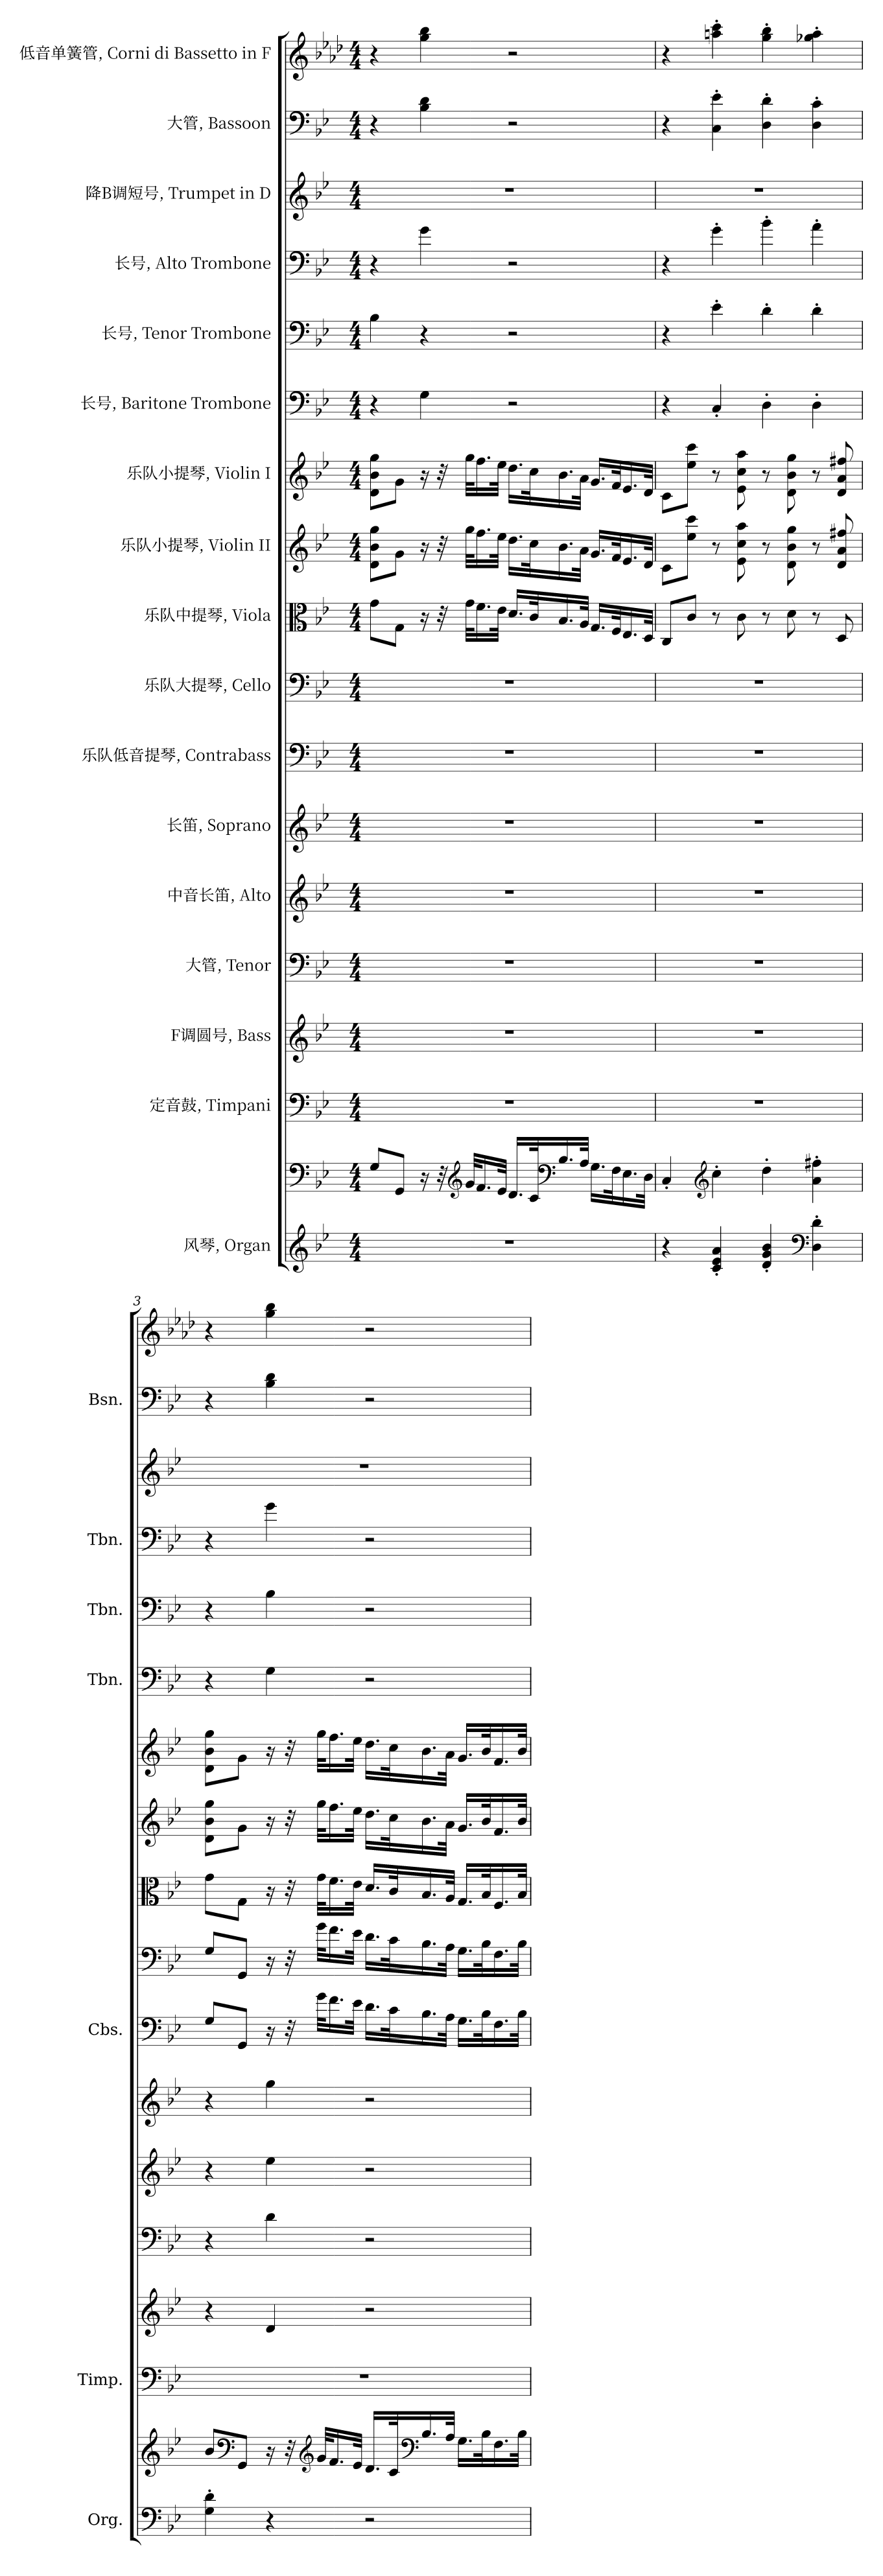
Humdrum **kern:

**kern	**kern	**kern	**kern	**kern	**kern	**kern	**kern	**kern	**kern	**kern	**kern	**kern	**kern	**kern	**kern	**kern	**kern
*part17	*part17	*part16	*part15	*part14	*part13	*part12	*part11	*part10	*part9	*part8	*part7	*part6	*part5	*part4	*part3	*part2	*part1
*staff18	*staff17	*staff16	*staff15	*staff14	*staff13	*staff12	*staff11	*staff10	*staff9	*staff8	*staff7	*staff6	*staff5	*staff4	*staff3	*staff2	*staff1
*I"风琴, Organ	*	*I"定音鼓, Timpani	*I"F调圆号, Bass	*I"大管, Tenor	*I"中音长笛, Alto	*I"长笛, Soprano	*I"乐队低音提琴, Contrabass	*I"乐队大提琴, Cello	*I"乐队中提琴, Viola	*I"乐队小提琴, Violin II	*I"乐队小提琴, Violin I	*I"长号, Baritone Trombone	*I"长号, Tenor Trombone	*I"长号, Alto Trombone	*I"降B调短号, Trumpet in D	*I"大管, Bassoon	*I"低音单簧管, Corni di Bassetto in F
*I'Org.	*	*I'Timp.	*	*	*	*	*I'Cbs.	*	*	*	*	*I'Tbn.	*I'Tbn.	*I'Tbn.	*	*I'Bsn.	*
*clefG2	*clefF4	*clefF4	*clefG2	*clefF4	*clefG2	*clefG2	*clefF4	*clefF4	*clefC3	*clefG2	*clefG2	*clefF4	*clefF4	*clefF4	*clefG2	*clefF4	*clefG2
*	*	*	*ITrd4c7	*	*ITrd3c5	*	*ITrd7c12	*	*	*	*	*	*	*	*ITrd1c2	*	*ITrd8c14
*k[b-e-]	*k[b-e-]	*k[b-e-]	*k[b-e-a-]	*k[b-e-]	*k[b-]	*k[b-e-]	*k[b-e-]	*k[b-e-]	*k[b-e-]	*k[b-e-]	*k[b-e-]	*k[b-e-]	*k[b-e-]	*k[b-e-]	*k[b-e-a-d-]	*k[b-e-]	*k[b-e-a-d-]
*M4/4	*M4/4	*M4/4	*M4/4	*M4/4	*M4/4	*M4/4	*M4/4	*M4/4	*M4/4	*M4/4	*M4/4	*M4/4	*M4/4	*M4/4	*M4/4	*M4/4	*M4/4
*MM50	*MM50	*MM50	*MM50	*MM50	*MM50	*MM50	*MM50	*MM50	*MM50	*MM50	*MM50	*MM50	*MM50	*MM50	*MM50	*MM50	*MM50
=1	=1	=1	=1	=1	=1	=1	=1	=1	=1	=1	=1	=1	=1	=1	=1	=1	=1
1r	8G/L	1r	1r	1r	1r	1r	1r	1r	8g\L	8d\ 8b-\ 8gg\L	8d\ 8b-\ 8gg\L	4r	4B-\	4r	1r	4r	4r
.	8GG/J	.	.	.	.	.	.	.	8G\J	8g\J	8g\J	.	.	.	.	.	.
.	16r	.	.	.	.	.	.	.	16r	16r	16r	4G\	4r	4g\	.	4B-\ 4d\	4g\ 4b-\
.	32r	.	.	.	.	.	.	.	32r	32r	32r	.	.	.	.	.	.
*	*clefG2	*	*	*	*	*	*	*	*	*	*	*	*	*	*	*	*
.	32g/KLL	.	.	.	.	.	.	.	32g\KLL	32gg\KLL	32gg\KLL	.	.	.	.	.	.
.	16.f/	.	.	.	.	.	.	.	16.f\	16.ff\	16.ff\	.	.	.	.	.	.
.	32e-/JJk	.	.	.	.	.	.	.	32e-\JJk	32ee-\JJk	32ee-\JJk	.	.	.	.	.	.
.	16.d/LL	.	.	.	.	.	.	.	16.d/LL	16.dd\LL	16.dd\LL	2r	2r	2r	.	2r	2r
.	32c/K	.	.	.	.	.	.	.	32c/K	32cc\K	32cc\K	.	.	.	.	.	.
*	*clefF4	*	*	*	*	*	*	*	*	*	*	*	*	*	*	*	*
.	16.B-/	.	.	.	.	.	.	.	16.B-/	16.b-\	16.b-\	.	.	.	.	.	.
.	32A/JJk	.	.	.	.	.	.	.	32A/JJk	32a\JJk	32a\JJk	.	.	.	.	.	.
.	16.G\LL	.	.	.	.	.	.	.	16.G/LL	16.g/LL	16.g/LL	.	.	.	.	.	.
.	32F\K	.	.	.	.	.	.	.	32F/K	32f/K	32f/K	.	.	.	.	.	.
.	16.E-\	.	.	.	.	.	.	.	16.E-/	16.e-/	16.e-/	.	.	.	.	.	.
.	32D\JJk	.	.	.	.	.	.	.	32D/JJk	32d/JJk	32d/JJk	.	.	.	.	.	.
!!LO:PB:g=z
=2	=2	=2	=2	=2	=2	=2	=2	=2	=2	=2	=2	=2	=2	=2	=2	=2	=2
4r	4C'/	1r	1r	1r	1r	1r	1r	1r	8C/L	8c\L	8c\L	4r	4r	4r	1r	4r	4r
.	.	.	.	.	.	.	.	.	8c/J	8ee-\ 8ccc\J	8ee-\ 8ccc\J	.	.	.	.	.	.
*	*clefG2	*	*	*	*	*	*	*	*	*	*	*	*	*	*	*	*
4c/' 4e-/' 4a/'	4cc'\	.	.	.	.	.	.	.	8r	8r	8r	4C'/	4e-'\	4g'\	.	4C\' 4e-\'	4an\' 4cc\'
.	.	.	.	.	.	.	.	.	8c\	8e-\ 8cc\ 8aa\	8e-\ 8cc\ 8aa\	.	.	.	.	.	.
4d/' 4g/' 4b-/'	4dd'\	.	.	.	.	.	.	.	8r	8r	8r	4D'\	4d'\	4b-'\	.	4D\' 4d\'	4g\' 4b-\'
.	.	.	.	.	.	.	.	.	8d\	8d\ 8b-\ 8gg\	8d\ 8b-\ 8gg\	.	.	.	.	.	.
*clefF4	*	*	*	*	*	*	*	*	*	*	*	*	*	*	*	*	*
4D\' 4d\'	4a\' 4ff#X\'	.	.	.	.	.	.	.	8r	8r	8r	4D'\	4d'\	4a'\	.	4D\' 4c\'	4g-X\' 4a\'
.	.	.	.	.	.	.	.	.	8D/	8d/ 8a/ 8ff#X/	8d/ 8a/ 8ff#X/	.	.	.	.	.	.
=3	=3	=3	=3	=3	=3	=3	=3	=3	=3	=3	=3	=3	=3	=3	=3	=3	=3
4G\' 4d\'	8b-/L	1r	4r	4r	4r	4r	8GG/L	8G/L	8g\L	8d\ 8b-\ 8gg\L	8d\ 8b-\ 8gg\L	4r	4r	4r	1r	4r	4r
*	*clefF4	*	*	*	*	*	*	*	*	*	*	*	*	*	*	*	*
.	8GG/J	.	.	.	.	.	8GGG/J	8GG/J	8G\J	8g\J	8g\J	.	.	.	.	.	.
4r	16r	.	4G/	4d\	4b-\	4gg\	16r	16r	16r	16r	16r	4G\	4B-\	4g\	.	4B-\ 4d\	4g\ 4b-\
.	32r	.	.	.	.	.	32r	32r	32r	32r	32r	.	.	.	.	.	.
*	*clefG2	*	*	*	*	*	*	*	*	*	*	*	*	*	*	*	*
.	32g/KLL	.	.	.	.	.	32G\KLL	32g\KLL	32g\KLL	32gg\KLL	32gg\KLL	.	.	.	.	.	.
.	16.f/	.	.	.	.	.	16.F\	16.f\	16.f\	16.ff\	16.ff\	.	.	.	.	.	.
.	32e-/JJk	.	.	.	.	.	32E-\JJk	32e-\JJk	32e-\JJk	32ee-\JJk	32ee-\JJk	.	.	.	.	.	.
2r	16.d/LL	.	2r	2r	2r	2r	16.D\LL	16.d\LL	16.d/LL	16.dd\LL	16.dd\LL	2r	2r	2r	.	2r	2r
.	32c/K	.	.	.	.	.	32C\K	32c\K	32c/K	32cc\K	32cc\K	.	.	.	.	.	.
*	*clefF4	*	*	*	*	*	*	*	*	*	*	*	*	*	*	*	*
.	16.B-/	.	.	.	.	.	16.BB-\	16.B-\	16.B-/	16.b-\	16.b-\	.	.	.	.	.	.
.	32A/JJk	.	.	.	.	.	32AA\JJk	32A\JJk	32A/JJk	32a\JJk	32a\JJk	.	.	.	.	.	.
.	16.G\LL	.	.	.	.	.	16.GG\LL	16.G\LL	16.G/LL	16.g/LL	16.g/LL	.	.	.	.	.	.
.	32B-\K	.	.	.	.	.	32BB-\K	32B-\K	32B-/K	32b-/K	32b-/K	.	.	.	.	.	.
.	16.F\	.	.	.	.	.	16.FF\	16.F\	16.F/	16.f/	16.f/	.	.	.	.	.	.
.	32B-\JJk	.	.	.	.	.	32BB-\JJk	32B-\JJk	32B-/JJk	32b-/JJk	32b-/JJk	.	.	.	.	.	.
=	=	=	=	=	=	=	=	=	=	=	=	=	=	=	=	=	=
*-	*-	*-	*-	*-	*-	*-	*-	*-	*-	*-	*-	*-	*-	*-	*-	*-	*-
